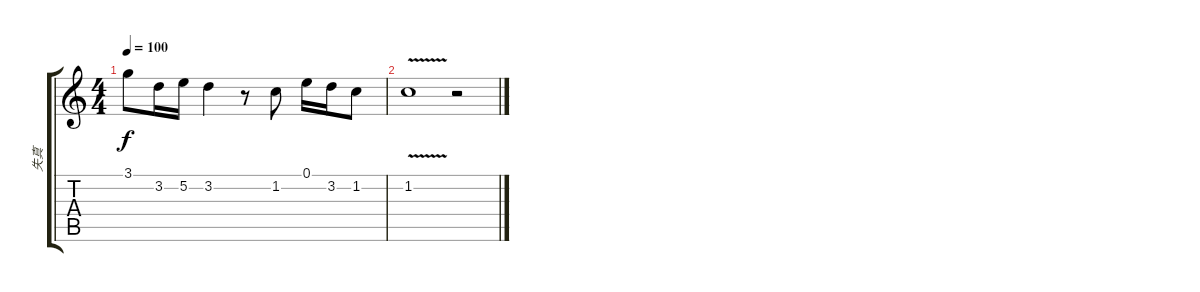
\track ("失真" "失真") {instrument overdrivenguitar}
\staff {score tabs}
\tuning (E4 B3 G3 D3 A2 E2) {hide}
\ts (4 4)
\tempo 100
\clef g2
\ks c
3.1.8{dy f} 3.2.16 5.2.16 3.2.4 r.8 1.2.8 0.1.16 3.2.16 1.2.8 |
1.2{v}.1 r.2
